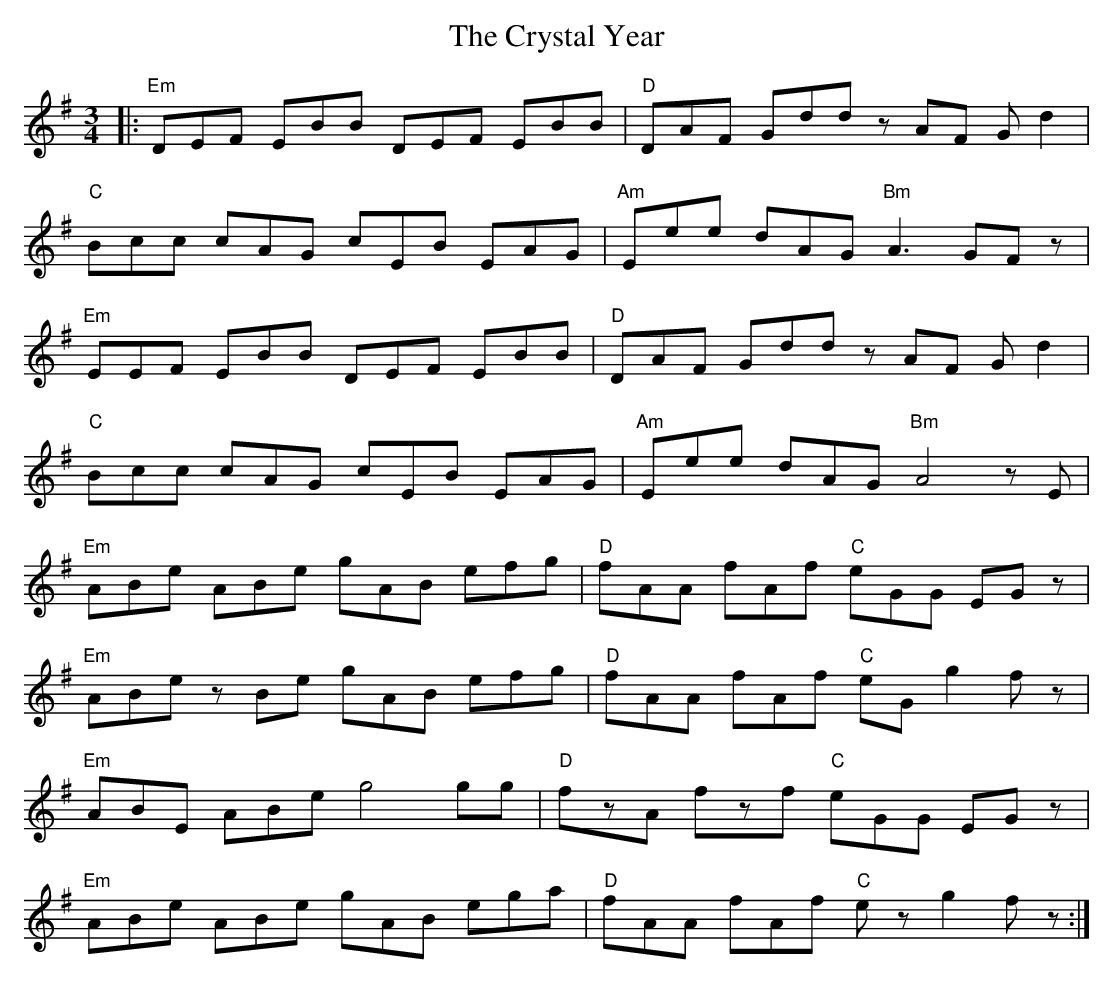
X:1
T: The Crystal Year
M: 3/4
L: 1/8
K: Emin
|:"Em"DEF EBB DEF EBB|"D"DAF Gdd z AF Gd2|
"C"Bcc cAG cEB EAG|"Am"Eee dAG "Bm"A2> G2Fz|
"Em"EEF EBB DEF EBB|"D"DAF Gdd zAF Gd2|
"C"Bcc cAG cEB EAG|"Am"Eee dAG "Bm"A4zE|
"Em"ABe ABe gAB efg|"D"fAA fAf "C"eGG EGz|
"Em"ABe zBe gAB efg|"D"fAA fAf "C"eG g2 fz|
"Em"ABE ABe g4 gg|"D"fzA fzf "C"eGG EGz|
"Em"ABe ABe gAB ega|"D"fAA fAf "C"ez g2 fz:|
